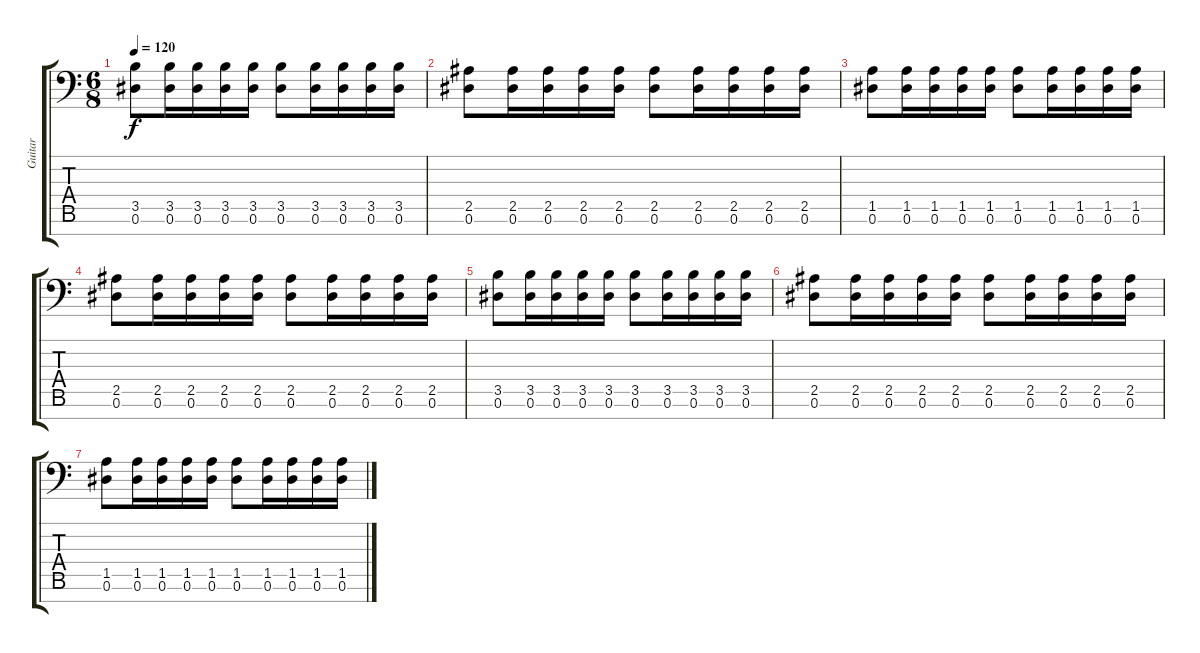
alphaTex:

\track ("Guitar" "Guitar") {instrument distortionguitar}
\staff {score tabs}
\tuning (Eb4 Bb3 Gb3 Db3 Ab2 Eb2 Bb1) {hide}
\ts (6 8)
\tempo 120
\clef f4
\ks c
(3.5 0.6).8{dy f} (3.5 0.6).16 (3.5 0.6).16 (3.5 0.6).16 (3.5 0.6).16 (3.5 0.6).8 (3.5 0.6).16 (3.5 0.6).16 (3.5 0.6).16 (3.5 0.6).16 |
(2.5 0.6).8 (2.5 0.6).16 (2.5 0.6).16 (2.5 0.6).16 (2.5 0.6).16 (2.5 0.6).8 (2.5 0.6).16 (2.5 0.6).16 (2.5 0.6).16 (2.5 0.6).16 |
(1.5 0.6).8 (1.5 0.6).16 (1.5 0.6).16 (1.5 0.6).16 (1.5 0.6).16 (1.5 0.6).8 (1.5 0.6).16 (1.5 0.6).16 (1.5 0.6).16 (1.5 0.6).16 |
(2.5 0.6).8 (2.5 0.6).16 (2.5 0.6).16 (2.5 0.6).16 (2.5 0.6).16 (2.5 0.6).8 (2.5 0.6).16 (2.5 0.6).16 (2.5 0.6).16 (2.5 0.6).16 |
(3.5 0.6).8 (3.5 0.6).16 (3.5 0.6).16 (3.5 0.6).16 (3.5 0.6).16 (3.5 0.6).8 (3.5 0.6).16 (3.5 0.6).16 (3.5 0.6).16 (3.5 0.6).16 |
(2.5 0.6).8 (2.5 0.6).16 (2.5 0.6).16 (2.5 0.6).16 (2.5 0.6).16 (2.5 0.6).8 (2.5 0.6).16 (2.5 0.6).16 (2.5 0.6).16 (2.5 0.6).16 |
(1.5 0.6).8 (1.5 0.6).16 (1.5 0.6).16 (1.5 0.6).16 (1.5 0.6).16 (1.5 0.6).8 (1.5 0.6).16 (1.5 0.6).16 (1.5 0.6).16 (1.5 0.6).16
